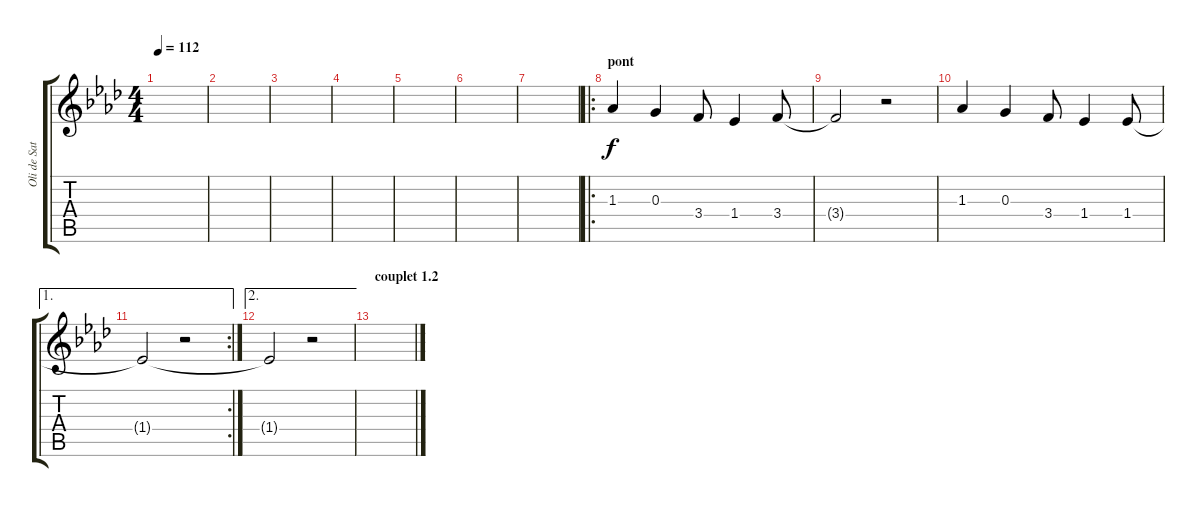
\track ("Oli de Sat (guitare mélodique)" "Oli de Sat") {instrument distortionguitar}
\staff {score tabs}
\tuning (E4 B3 G3 D3 A2 E2) {hide}
\ts (4 4)
\tempo 112
\clef g2
\ks ab
|
|
|
|
|
|
|
\ro
\section ("" "pont")
1.3.4 0.3.4 3.4.8 1.4.4 3.4.8 |
3.4{t}.2 r.2 |
1.3.4 0.3.4 3.4.8 1.4.4 1.4.8 |
\ae 1
\rc 2
1.4{t}.2 r.2 |
\ae 2
1.4{t}.2 r.2 |
\section ("" "couplet 1.2")
